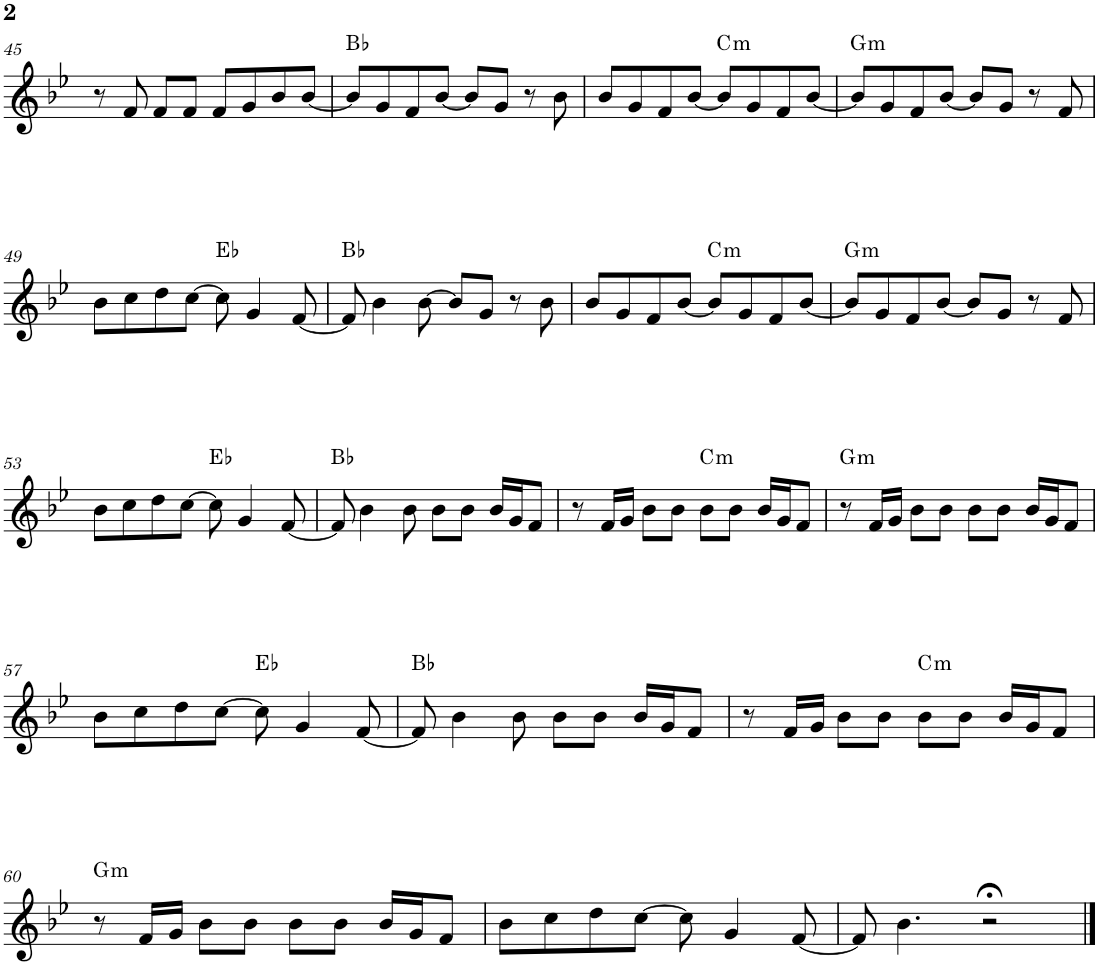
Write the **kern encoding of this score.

**kern	**harte
*part1	*part1
*staff1	*
*I"P1	*
!!LO:PB:g=z
*clefG2	*
*k[b-e-]	*
*B-:	*
*M4/4	*
=45	=45
8r	.
8f/	.
8f/L	.
8f/J	.
8f/L	.
8g/	.
8b-/	.
[<8b-/J	.
=46	=46
8b-/L]	Bb:maj
8g/	.
8f/	.
[<8b-/J	.
8b-/L]	.
8g/J	.
8r	.
8b-\	.
=47	=47
8b-/L	.
8g/	.
8f/	.
[<8b-/J	.
!	!LO:H:kt=m
8b-/L]	C:min
8g/	.
8f/	.
[<8b-/J	.
=48	=48
!	!LO:H:kt=m
8b-/L]	G:min
8g/	.
8f/	.
[<8b-/J	.
8b-/L]	.
8g/J	.
8r	.
8f/	.
!!LO:LB:g=z
=49	=49
8b-\L	.
8cc\	.
8dd\	.
[>8cc\J	.
8cc\]	Eb:maj
4g/	.
[<8f/	.
=50	=50
8f/]	Bb:maj
4b-\	.
[>8b-\	.
8b-/L]	.
8g/J	.
8r	.
8b-\	.
=51	=51
8b-/L	.
8g/	.
8f/	.
[<8b-/J	.
!	!LO:H:kt=m
8b-/L]	C:min
8g/	.
8f/	.
[<8b-/J	.
=52	=52
!	!LO:H:kt=m
8b-/L]	G:min
8g/	.
8f/	.
[<8b-/J	.
8b-/L]	.
8g/J	.
8r	.
8f/	.
!!LO:LB:g=z
=53	=53
8b-\L	.
8cc\	.
8dd\	.
[>8cc\J	.
8cc\]	Eb:maj
4g/	.
[<8f/	.
=54	=54
8f/]	Bb:maj
4b-\	.
8b-\	.
8b-\L	.
8b-\J	.
16b-/LL	.
16g/J	.
8f/J	.
=55	=55
8r	.
16f/LL	.
16g/JJ	.
8b-\L	.
8b-\J	.
!	!LO:H:kt=m
8b-\L	C:min
8b-\J	.
16b-/LL	.
16g/J	.
8f/J	.
=56	=56
!	!LO:H:kt=m
8r	G:min
16f/LL	.
16g/JJ	.
8b-\L	.
8b-\J	.
8b-\L	.
8b-\J	.
16b-/LL	.
16g/J	.
8f/J	.
!!LO:LB:g=z
=57	=57
8b-\L	.
8cc\	.
8dd\	.
[>8cc\J	.
8cc\]	Eb:maj
4g/	.
[<8f/	.
=58	=58
8f/]	Bb:maj
4b-\	.
8b-\	.
8b-\L	.
8b-\J	.
16b-/LL	.
16g/J	.
8f/J	.
=59	=59
8r	.
16f/LL	.
16g/JJ	.
8b-\L	.
8b-\J	.
!	!LO:H:kt=m
8b-\L	C:min
8b-\J	.
16b-/LL	.
16g/J	.
8f/J	.
!!LO:LB:g=z
=60	=60
!	!LO:H:kt=m
8r	G:min
16f/LL	.
16g/JJ	.
8b-\L	.
8b-\J	.
8b-\L	.
8b-\J	.
16b-/LL	.
16g/J	.
8f/J	.
=61	=61
8b-\L	.
8cc\	.
8dd\	.
[>8cc\J	.
8cc\]	.
4g/	.
[<8f/	.
=62	=62
8f/]	.
4.b-\	.
2r;<	.
==	==
*-	*-
